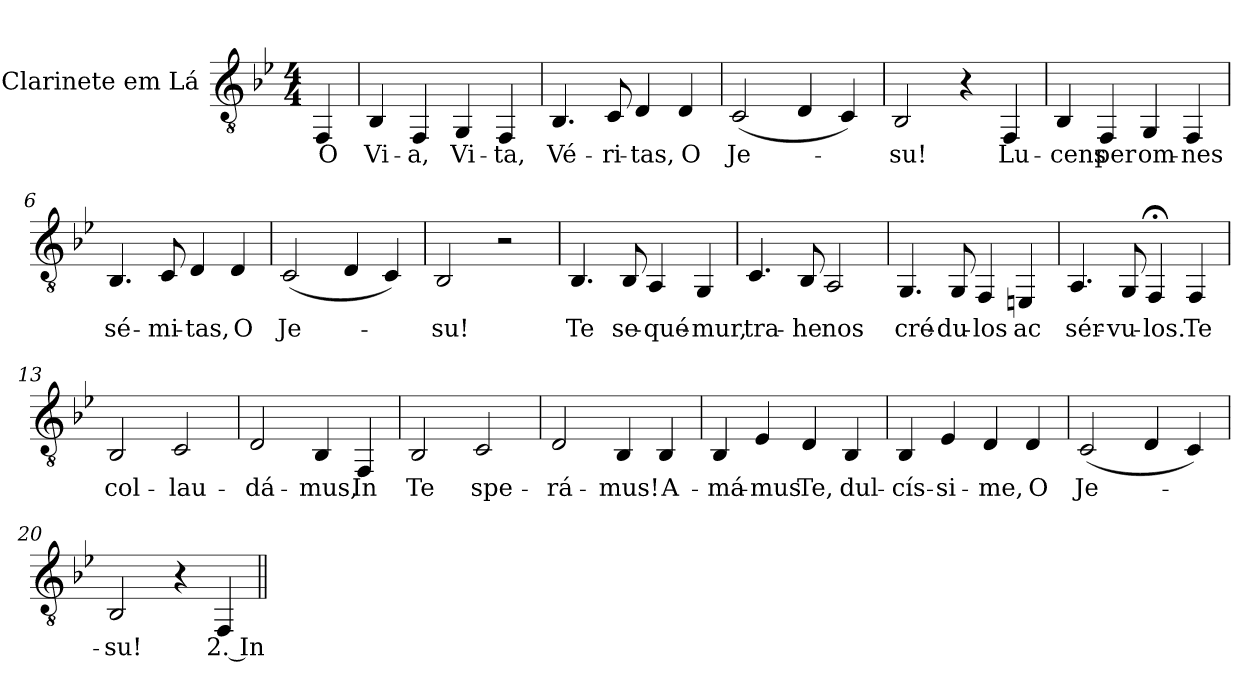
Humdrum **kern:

**kern	**text
*part1	*part1
*staff1	*staff1
*I"Clarinete em Lá	*
*I'Cl.	*
!!LO:PB:g=z
*clefGv2	*
*ITrd2c3	*
*k[f#]	*
*G:	*
*M4/4	*
*MM70	*
=	=
!	!LO:LY:b:color=#000000
4DDi/	O
=1	=1
!	!LO:LY:b:color=#000000
4GGi/	Vi-
!	!LO:LY:b:color=#000000
4DDi/	-a,
!	!LO:LY:b:color=#000000
4EEi/	Vi-
!	!LO:LY:b:color=#000000
4DDi/	-ta,
=2	=2
!	!LO:LY:b:color=#000000
4.GGi/	Vé-
!	!LO:LY:b:color=#000000
8AAi/	-ri-
!	!LO:LY:b:color=#000000
4BBi/	-tas,
!	!LO:LY:b:color=#000000
4BBi/	O
=3	=3
!	!LO:LY:b:color=#000000
(2AAi/	Je-
4BBi/	.
4AAi/)	.
=4	=4
!	!LO:LY:b:color=#000000
2GGi/	-su!
4r	.
!	!LO:LY:b:color=#000000
4DDi/	Lu-
=5	=5
!	!LO:LY:b:color=#000000
4GGi/	-cens
!	!LO:LY:b:color=#000000
4DDi/	per
!	!LO:LY:b:color=#000000
4EEi/	om-
!	!LO:LY:b:color=#000000
4DDi/	-nes
!!LO:LB:g=z
=6	=6
!	!LO:LY:b:color=#000000
4.GGi/	sé-
!	!LO:LY:b:color=#000000
8AAi/	-mi-
!	!LO:LY:b:color=#000000
4BBi/	-tas,
!	!LO:LY:b:color=#000000
4BBi/	O
=7	=7
!	!LO:LY:b:color=#000000
(2AAi/	Je-
4BBi/	.
4AAi/)	.
=8	=8
!	!LO:LY:b:color=#000000
2GGi/	-su!
2r	.
=9	=9
!	!LO:LY:b:color=#000000
4.GGi/	Te
!	!LO:LY:b:color=#000000
8GGi/	se-
!	!LO:LY:b:color=#000000
4FF#i/	-qué-
!	!LO:LY:b:color=#000000
4EEi/	-mur,
=10	=10
!	!LO:LY:b:color=#000000
4.AAi/	tra-
!	!LO:LY:b:color=#000000
8GGi/	-he
!	!LO:LY:b:color=#000000
2FF#i/	nos
=11	=11
!	!LO:LY:b:color=#000000
4.EEi/	cré-
!	!LO:LY:b:color=#000000
8EEi/	-du-
!	!LO:LY:b:color=#000000
4DDi/	-los
!	!LO:LY:b:color=#000000
4CC#Xi/	ac
!!LO:LB:g=z
=12	=12
!	!LO:LY:b:color=#000000
4.FF#i/	sér-
!	!LO:LY:b:color=#000000
8EEi/	-vu-
!	!LO:LY:b:color=#000000
4DD;i/	-los.
!	!LO:LY:b:color=#000000
4DDi/	Te
=13	=13
!	!LO:LY:b:color=#000000
2GGi/	col-
!	!LO:LY:b:color=#000000
2AAi/	-lau-
=14	=14
!	!LO:LY:b:color=#000000
2BBi/	-dá-
!	!LO:LY:b:color=#000000
4GGi/	-mus,
!	!LO:LY:b:color=#000000
4DDi/	In
=15	=15
!	!LO:LY:b:color=#000000
2GGi/	Te
!	!LO:LY:b:color=#000000
2AAi/	spe-
=16	=16
!	!LO:LY:b:color=#000000
2BBi/	-rá-
!	!LO:LY:b:color=#000000
4GGi/	-mus!
!	!LO:LY:b:color=#000000
4GGi/	A-
=17	=17
!	!LO:LY:b:color=#000000
4GGi/	-má-
!	!LO:LY:b:color=#000000
4Ci/	-mus
!	!LO:LY:b:color=#000000
4BBi/	Te,
!	!LO:LY:b:color=#000000
4GGi/	dul-
!!LO:LB:g=z
=18	=18
!	!LO:LY:b:color=#000000
4GGi/	-cís-
!	!LO:LY:b:color=#000000
4Ci/	-si-
!	!LO:LY:b:color=#000000
4BBi/	-me,
!	!LO:LY:b:color=#000000
4BBi/	O
=19	=19
!	!LO:LY:b:color=#000000
(2AAi/	Je-
4BBi/	.
4AAi/)	.
=20	=20
!	!LO:LY:b:color=#000000
2GGi/	-su!
4r	.
!	!LO:LY:b:color=#000000
4DDi/	2. In
=||	=||
*-	*-
